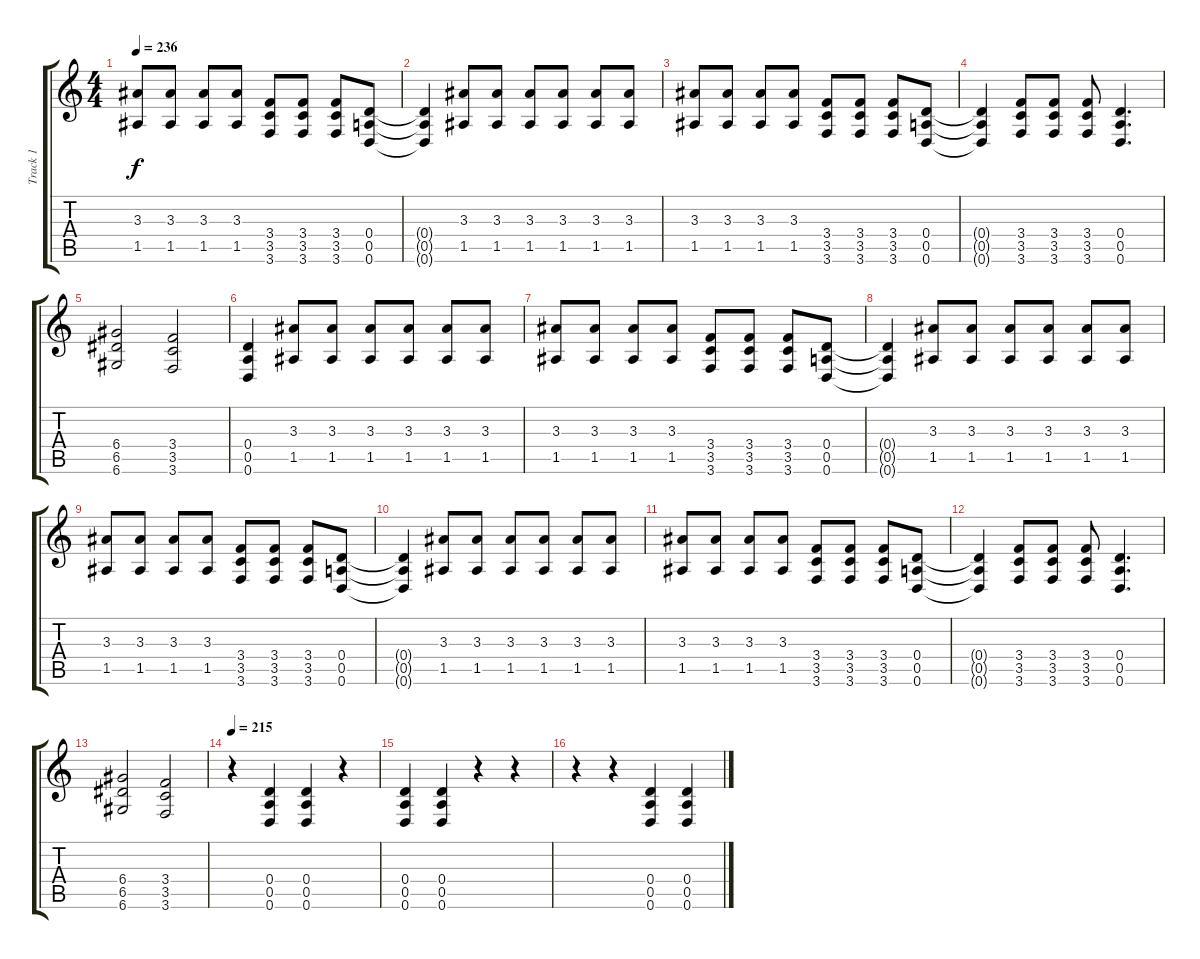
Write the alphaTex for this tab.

\track ("Track 1" "Track 1") {instrument distortionguitar}
\staff {score tabs}
\tuning (E4 B3 G3 D3 A2 D2) {hide}
\ts (4 4)
\tempo 236
\clef g2
\ks c
(3.3 1.5).8{dy f} (3.3 1.5).8 (3.3 1.5).8 (3.3 1.5).8 (3.4 3.5 3.6).8 (3.4 3.5 3.6).8 (3.4 3.5 3.6).8 (0.4 0.5 0.6).8 |
(0.4{t} 0.5{t} 0.6{t}).4 (3.3 1.5).8 (3.3 1.5).8 (3.3 1.5).8 (3.3 1.5).8 (3.3 1.5).8 (3.3 1.5).8 |
(3.3 1.5).8 (3.3 1.5).8 (3.3 1.5).8 (3.3 1.5).8 (3.4 3.5 3.6).8 (3.4 3.5 3.6).8 (3.4 3.5 3.6).8 (0.4 0.5 0.6).8 |
(0.4{t} 0.5{t} 0.6{t}).4 (3.4 3.5 3.6).8 (3.4 3.5 3.6).8 (3.4 3.5 3.6).8 (0.4 0.5 0.6).4{d} |
(6.4 6.5 6.6).2 (3.4 3.5 3.6).2 |
(0.4 0.5 0.6).4 (3.3 1.5).8 (3.3 1.5).8 (3.3 1.5).8 (3.3 1.5).8 (3.3 1.5).8 (3.3 1.5).8 |
(3.3 1.5).8 (3.3 1.5).8 (3.3 1.5).8 (3.3 1.5).8 (3.4 3.5 3.6).8 (3.4 3.5 3.6).8 (3.4 3.5 3.6).8 (0.4 0.5 0.6).8 |
(0.4{t} 0.5{t} 0.6{t}).4 (3.3 1.5).8 (3.3 1.5).8 (3.3 1.5).8 (3.3 1.5).8 (3.3 1.5).8 (3.3 1.5).8 |
(3.3 1.5).8 (3.3 1.5).8 (3.3 1.5).8 (3.3 1.5).8 (3.4 3.5 3.6).8 (3.4 3.5 3.6).8 (3.4 3.5 3.6).8 (0.4 0.5 0.6).8 |
(0.4{t} 0.5{t} 0.6{t}).4 (3.3 1.5).8 (3.3 1.5).8 (3.3 1.5).8 (3.3 1.5).8 (3.3 1.5).8 (3.3 1.5).8 |
(3.3 1.5).8 (3.3 1.5).8 (3.3 1.5).8 (3.3 1.5).8 (3.4 3.5 3.6).8 (3.4 3.5 3.6).8 (3.4 3.5 3.6).8 (0.4 0.5 0.6).8 |
(0.4{t} 0.5{t} 0.6{t}).4 (3.4 3.5 3.6).8 (3.4 3.5 3.6).8 (3.4 3.5 3.6).8 (0.4 0.5 0.6).4{d} |
(6.4 6.5 6.6).2 (3.4 3.5 3.6).2 |
\tempo 215
r.4 (0.4 0.5 0.6).4 (0.4 0.5 0.6).4 r.4 |
(0.4 0.5 0.6).4 (0.4 0.5 0.6).4 r.4 r.4 |
r.4 r.4 (0.4 0.5 0.6).4 (0.4 0.5 0.6).4
